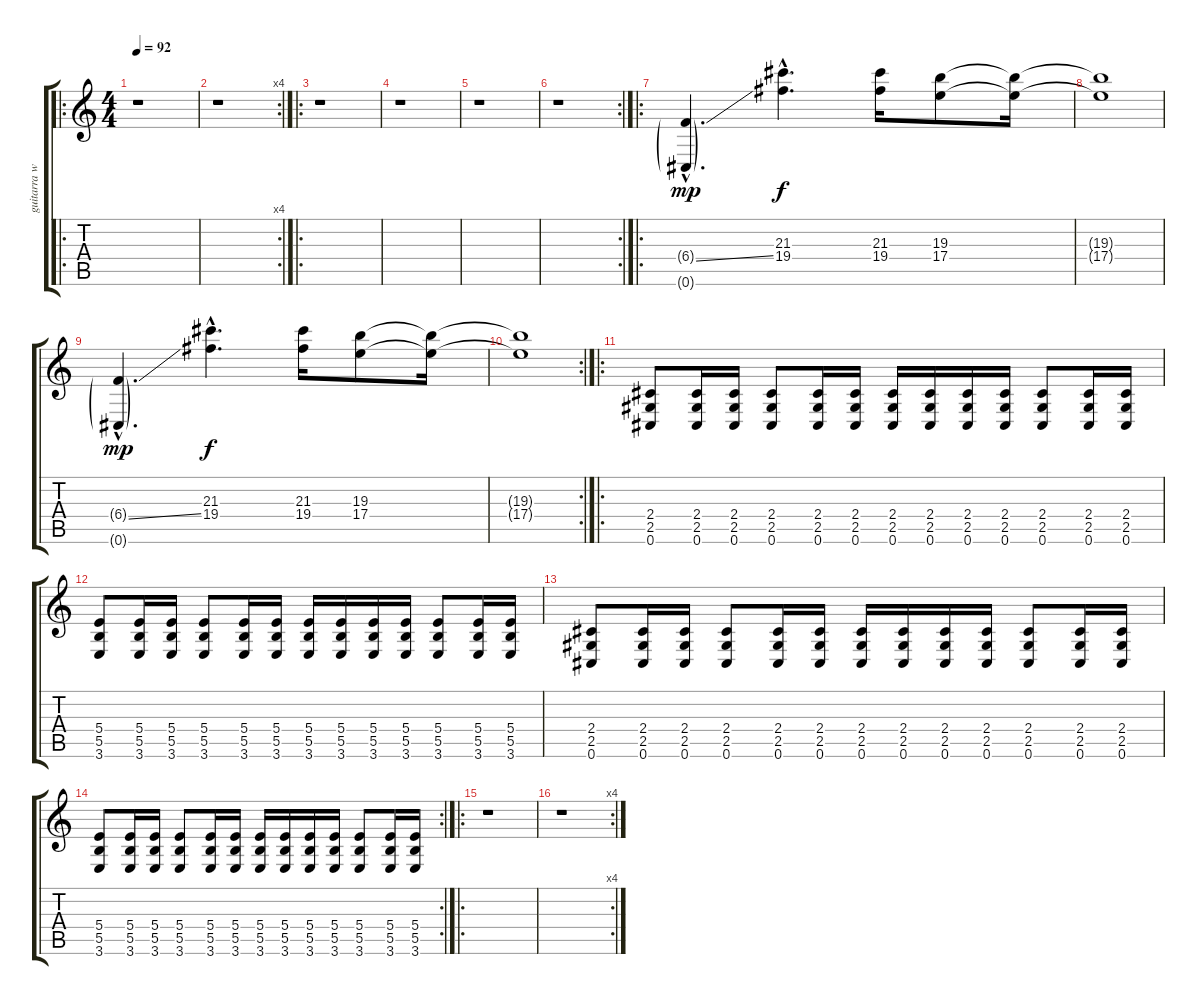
\track ("guitarra w/dist" "guitarra w") {instrument distortionguitar}
\staff {score tabs}
\tuning (Db4 Ab3 E3 B2 Gb2 Db2) {hide}
\ro
\ts (4 4)
\tempo 92
\clef g2
\ks c
r.1{dy mp instrument distortionguitar} |
\rc 4
r.1 |
\ro
r.1 |
r.1 |
r.1 |
\rc 2
r.1 |
\ro
(6.4{ss g hac} 0.6{g hac}).4{d instrument electricguitarclean} (21.3{hac} 19.4{hac}).4{d dy f} (21.3 19.4).16 (19.3 17.4).8 (19.3{t} 17.4{t}).16 |
(19.3{t} 17.4{t}).1 |
(6.4{ss g hac} 0.6{g hac}).4{d dy mp instrument electricguitarclean} (21.3{hac} 19.4{hac}).4{d dy f} (21.3 19.4).16 (19.3 17.4).8 (19.3{t} 17.4{t}).16 |
\rc 2
(19.3{t} 17.4{t}).1 |
\ro
(2.4 2.5 0.6).8{instrument distortionguitar} (2.4 2.5 0.6).16 (2.4 2.5 0.6).16 (2.4 2.5 0.6).8 (2.4 2.5 0.6).16 (2.4 2.5 0.6).16 (2.4 2.5 0.6).16 (2.4 2.5 0.6).16 (2.4 2.5 0.6).16 (2.4 2.5 0.6).16 (2.4 2.5 0.6).8 (2.4 2.5 0.6).16 (2.4 2.5 0.6).16 |
(5.4 5.5 3.6).8 (5.4 5.5 3.6).16 (5.4 5.5 3.6).16 (5.4 5.5 3.6).8 (5.4 5.5 3.6).16 (5.4 5.5 3.6).16 (5.4 5.5 3.6).16 (5.4 5.5 3.6).16 (5.4 5.5 3.6).16 (5.4 5.5 3.6).16 (5.4 5.5 3.6).8 (5.4 5.5 3.6).16 (5.4 5.5 3.6).16 |
(2.4 2.5 0.6).8 (2.4 2.5 0.6).16 (2.4 2.5 0.6).16 (2.4 2.5 0.6).8 (2.4 2.5 0.6).16 (2.4 2.5 0.6).16 (2.4 2.5 0.6).16 (2.4 2.5 0.6).16 (2.4 2.5 0.6).16 (2.4 2.5 0.6).16 (2.4 2.5 0.6).8 (2.4 2.5 0.6).16 (2.4 2.5 0.6).16 |
\rc 2
(5.4 5.5 3.6).8 (5.4 5.5 3.6).16 (5.4 5.5 3.6).16 (5.4 5.5 3.6).8 (5.4 5.5 3.6).16 (5.4 5.5 3.6).16 (5.4 5.5 3.6).16 (5.4 5.5 3.6).16 (5.4 5.5 3.6).16 (5.4 5.5 3.6).16 (5.4 5.5 3.6).8 (5.4 5.5 3.6).16 (5.4 5.5 3.6).16 |
\ro
r.1 |
\rc 4
r.1
